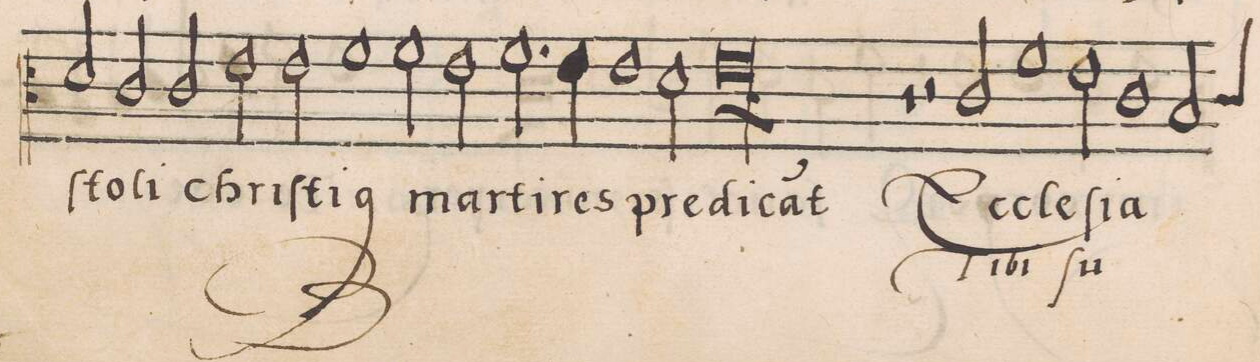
**kern	**text	**text
*I"CANTVS	*	*
*clefC3	*	*
*k[]	*	*
*met(C|)	*	*
*M2/1	*	*
2d/	-ſto-	.
2c/	-li	.
2c/	chri-	.
2e\	.	.
=84-	=84-	=84-
2e\	-ſti-	.
1f	-q(ue)	.
2f\	mar-	.
=85-	=85-	=85-
2e\	.	.
2.f\	-ti-	.
4e\	-res	.
1e\	pre-	.
=86-	=86-	=86-
2d\	-di-	.
[1el	-ca(n)t	.
=87-	=87-	=87-
0e]	.	.
=88-	=88-	=88-
1r	.	.
2r	.	.
2c/	Ec-	Ti-
=89-	=89-	=89-
1f	-cle-	-bi
2e\	-ſi-	ſu-
1c\	-a	.
=90-	=90-	=90-
*custos:c	*	*
2B/	.	.
*-	*-	*-
